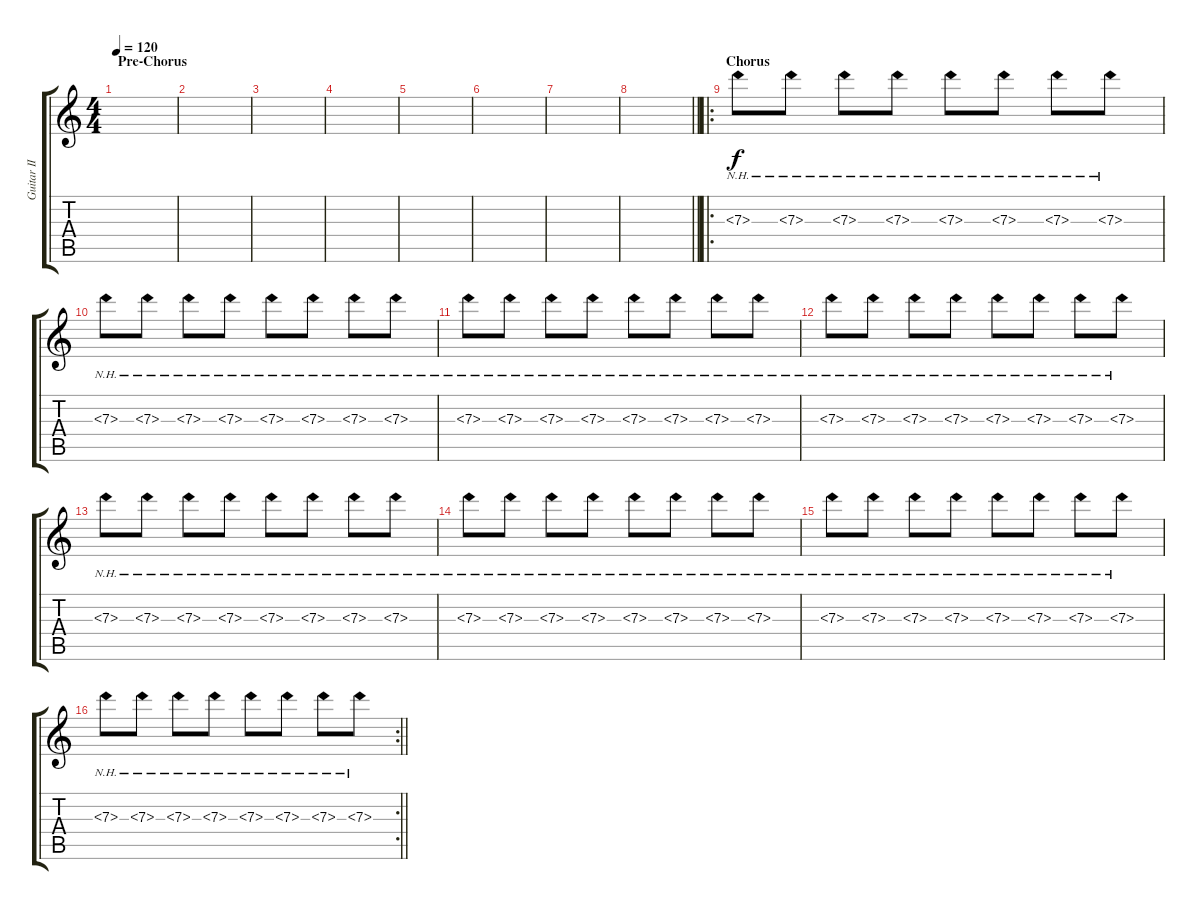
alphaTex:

\track ("Guitar II" "Guitar II") {instrument electricguitarclean}
\staff {score tabs}
\tuning (E4 B3 G3 D3 A2 D2) {hide}
\ts (4 4)
\section ("" "Pre-Chorus")
\tempo 120
\clef g2
\ks c
|
|
|
|
|
|
|
\barLineRight lightlight
|
\ro
\section ("" "Chorus")
7.3{nh}.8 7.3{nh}.8 7.3{nh}.8 7.3{nh}.8 7.3{nh}.8 7.3{nh}.8 7.3{nh}.8 7.3{nh}.8 |
7.3{nh}.8 7.3{nh}.8 7.3{nh}.8 7.3{nh}.8 7.3{nh}.8 7.3{nh}.8 7.3{nh}.8 7.3{nh}.8 |
7.3{nh}.8 7.3{nh}.8 7.3{nh}.8 7.3{nh}.8 7.3{nh}.8 7.3{nh}.8 7.3{nh}.8 7.3{nh}.8 |
7.3{nh}.8 7.3{nh}.8 7.3{nh}.8 7.3{nh}.8 7.3{nh}.8 7.3{nh}.8 7.3{nh}.8 7.3{nh}.8 |
7.3{nh}.8 7.3{nh}.8 7.3{nh}.8 7.3{nh}.8 7.3{nh}.8 7.3{nh}.8 7.3{nh}.8 7.3{nh}.8 |
7.3{nh}.8 7.3{nh}.8 7.3{nh}.8 7.3{nh}.8 7.3{nh}.8 7.3{nh}.8 7.3{nh}.8 7.3{nh}.8 |
7.3{nh}.8 7.3{nh}.8 7.3{nh}.8 7.3{nh}.8 7.3{nh}.8 7.3{nh}.8 7.3{nh}.8 7.3{nh}.8 |
\rc 2
\barLineRight lightlight
7.3{nh}.8 7.3{nh}.8 7.3{nh}.8 7.3{nh}.8 7.3{nh}.8 7.3{nh}.8 7.3{nh}.8 7.3{nh}.8
